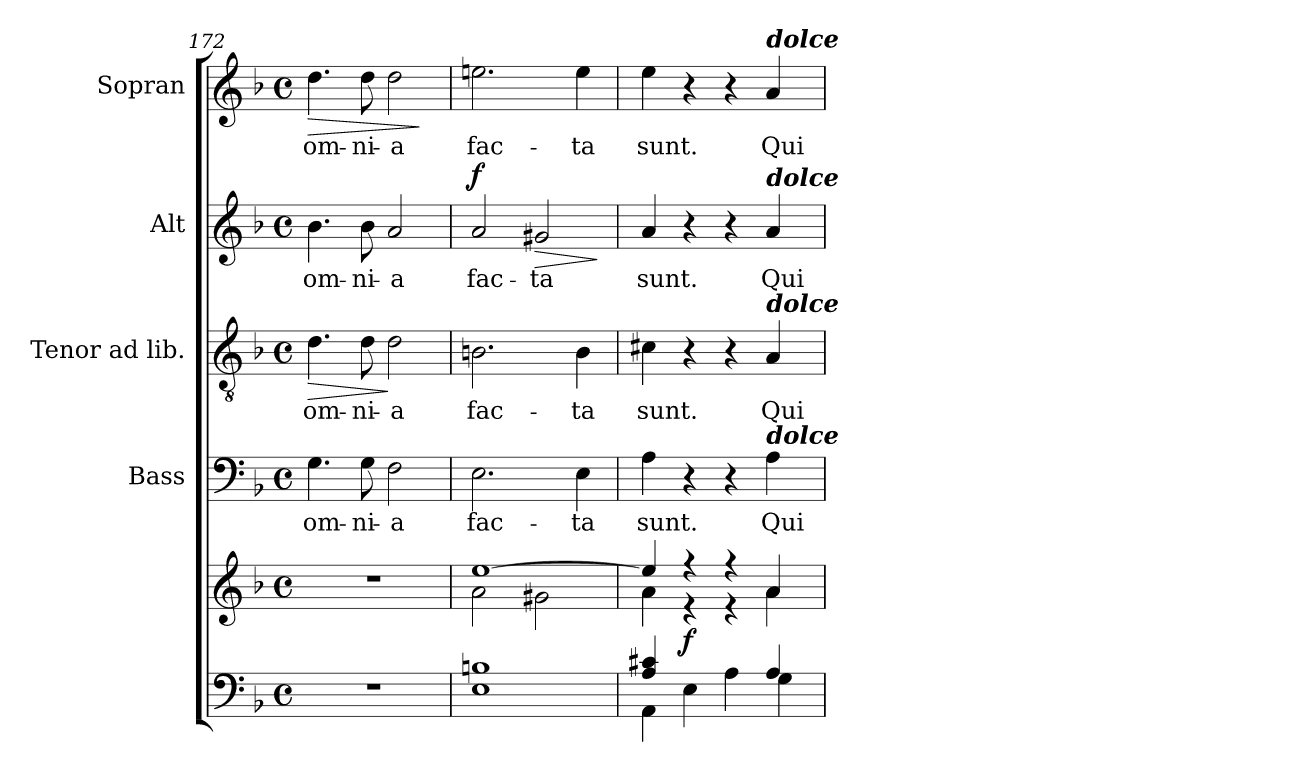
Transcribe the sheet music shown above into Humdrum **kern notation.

**kern	**kern	**dynam	**kern	**text	**kern	**text	**dynam	**kern	**text	**dynam	**kern	**text	**dynam
*part5	*part5	*part5	*part4	*part4	*part3	*part3	*part3	*part2	*part2	*part2	*part1	*part1	*part1
*staff6	*staff5	*staff5/6	*staff4	*staff4	*staff3	*staff3	*staff3	*staff2	*staff2	*staff2	*staff1	*staff1	*staff1
*	*	*	*I"Bass	*	*I"Tenor ad lib.	*	*	*I"Alt	*	*	*I"Sopran	*	*
*	*	*	*I'B.	*	*I'T.	*	*	*I'A.	*	*	*I'S.	*	*
!!LO:PB:g=z
*clefF4	*clefG2	*	*clefF4	*	*clefGv2	*	*	*clefG2	*	*	*clefG2	*	*
*k[b-]	*k[b-]	*	*k[b-]	*	*k[b-]	*	*	*k[b-]	*	*	*k[b-]	*	*
*F:	*F:	*	*F:	*	*F:	*	*	*F:	*	*	*F:	*	*
*M4/4	*M4/4	*	*M4/4	*	*M4/4	*	*	*M4/4	*	*	*M4/4	*	*
*met(c)	*met(c)	*	*met(c)	*	*met(c)	*	*	*met(c)	*	*	*met(c)	*	*
=172	=172	=172	=172	=172	=172	=172	=172	=172	=172	=172	=172	=172	=172
!	!	!	!	!LO:LY:b	!	!LO:LY:b	!LO:HP:b	!	!LO:LY:b	!	!	!LO:LY:b	!LO:HP:b
1r	1r	.	4.G\	om-	4.d\	om-	>	4.b-\	om-	.	4.dd\	om-	>
!	!	!	!	!LO:LY:b	!	!LO:LY:b	!	!	!LO:LY:b	!	!	!LO:LY:b	!
.	.	.	8G\	-ni-	8d\	-ni-	.	8b-\	-ni-	.	8dd\	-ni-	.
!	!	!	!	!LO:LY:b	!	!LO:LY:b	!	!	!LO:LY:b	!	!	!LO:LY:b	!
.	.	.	2F\	-a	2d\	-a	]	2a/	-a	.	2dd\	-a	.
.	.	.	.	.	.	.	.	.	.	.	.	.	]
=173	=173	=173	=173	=173	=173	=173	=173	=173	=173	=173	=173	=173	=173
*^	*^	*	*	*	*	*	*	*	*	*	*	*	*
!	!	!	!	!	!	!LO:LY:b	!	!LO:LY:b	!	!	!LO:LY:b	!LO:DY:a	!	!LO:LY:b	!
1Bn	1E	[>1ee	2a\	.	2.E\	fac-	2.Bn\	fac-	.	2a/	fac-	f	2.een\	fac-	.
!	!	!	!	!	!	!	!	!	!	!	!LO:LY:b	!LO:HP:b	!	!	!
.	.	.	2g#X\	.	.	.	.	.	.	2g#X/	-ta	>	.	.	.
!	!	!	!	!	!	!LO:LY:b	!	!LO:LY:b	!	!	!	!	!	!LO:LY:b	!
.	.	.	.	.	4E\	-ta	4B\	-ta	.	.	.	.	4ee\	-ta	.
*v	*v	*	*	*	*	*	*	*	*	*	*	*	*	*	*
*	*v	*v	*	*	*	*	*	*	*	*	*	*	*	*
.	.	.	.	.	.	.	.	.	.	]	.	.	.
=174	=174	=174	=174	=174	=174	=174	=174	=174	=174	=174	=174	=174	=174
*^	*^	*	*	*	*	*	*	*	*	*	*	*	*
!	!	!	!	!	!	!LO:LY:b	!	!LO:LY:b	!	!	!LO:LY:b	!	!	!LO:LY:b	!
4A/ 4c#X/	4AA\	4ee/]	4a\	.	4A\	sunt.	4c#X\	sunt.	.	4a/	sunt.	.	4ee\	sunt.	.
!	!	!	!	!LO:DY:b	!	!	!	!	!	!	!	!	!	!	!
2ryy	4E\	4r	4r	f	4r	.	4r	.	.	4r	.	.	4r	.	.
.	4A\	4r	4r	.	4r	.	4r	.	.	4r	.	.	4r	.	.
!	!	!	!	!	!	!	!	!	!	!	!	!	!LO:TX:a:Bi:t=dolce	!	!
!	!	!	!	!	!	!	!	!	!	!LO:TX:a:Bi:t=dolce	!	!	!	!	!
!	!	!	!	!	!	!	!LO:TX:a:Bi:t=dolce	!	!	!	!	!	!	!	!
!	!	!	!	!	!LO:TX:a:Bi:t=dolce	!	!	!	!	!	!	!	!	!	!
!	!	!	!	!	!	!LO:LY:b	!	!LO:LY:b	!	!	!LO:LY:b	!	!	!LO:LY:b	!
4A/	4G\	4a/	4a\	.	4A\	Qui	4A/	Qui	.	4a/	Qui	.	4a/	Qui	.
*v	*v	*	*	*	*	*	*	*	*	*	*	*	*	*	*
*	*v	*v	*	*	*	*	*	*	*	*	*	*	*	*
=	=	=	=	=	=	=	=	=	=	=	=	=	=
*-	*-	*-	*-	*-	*-	*-	*-	*-	*-	*-	*-	*-	*-
